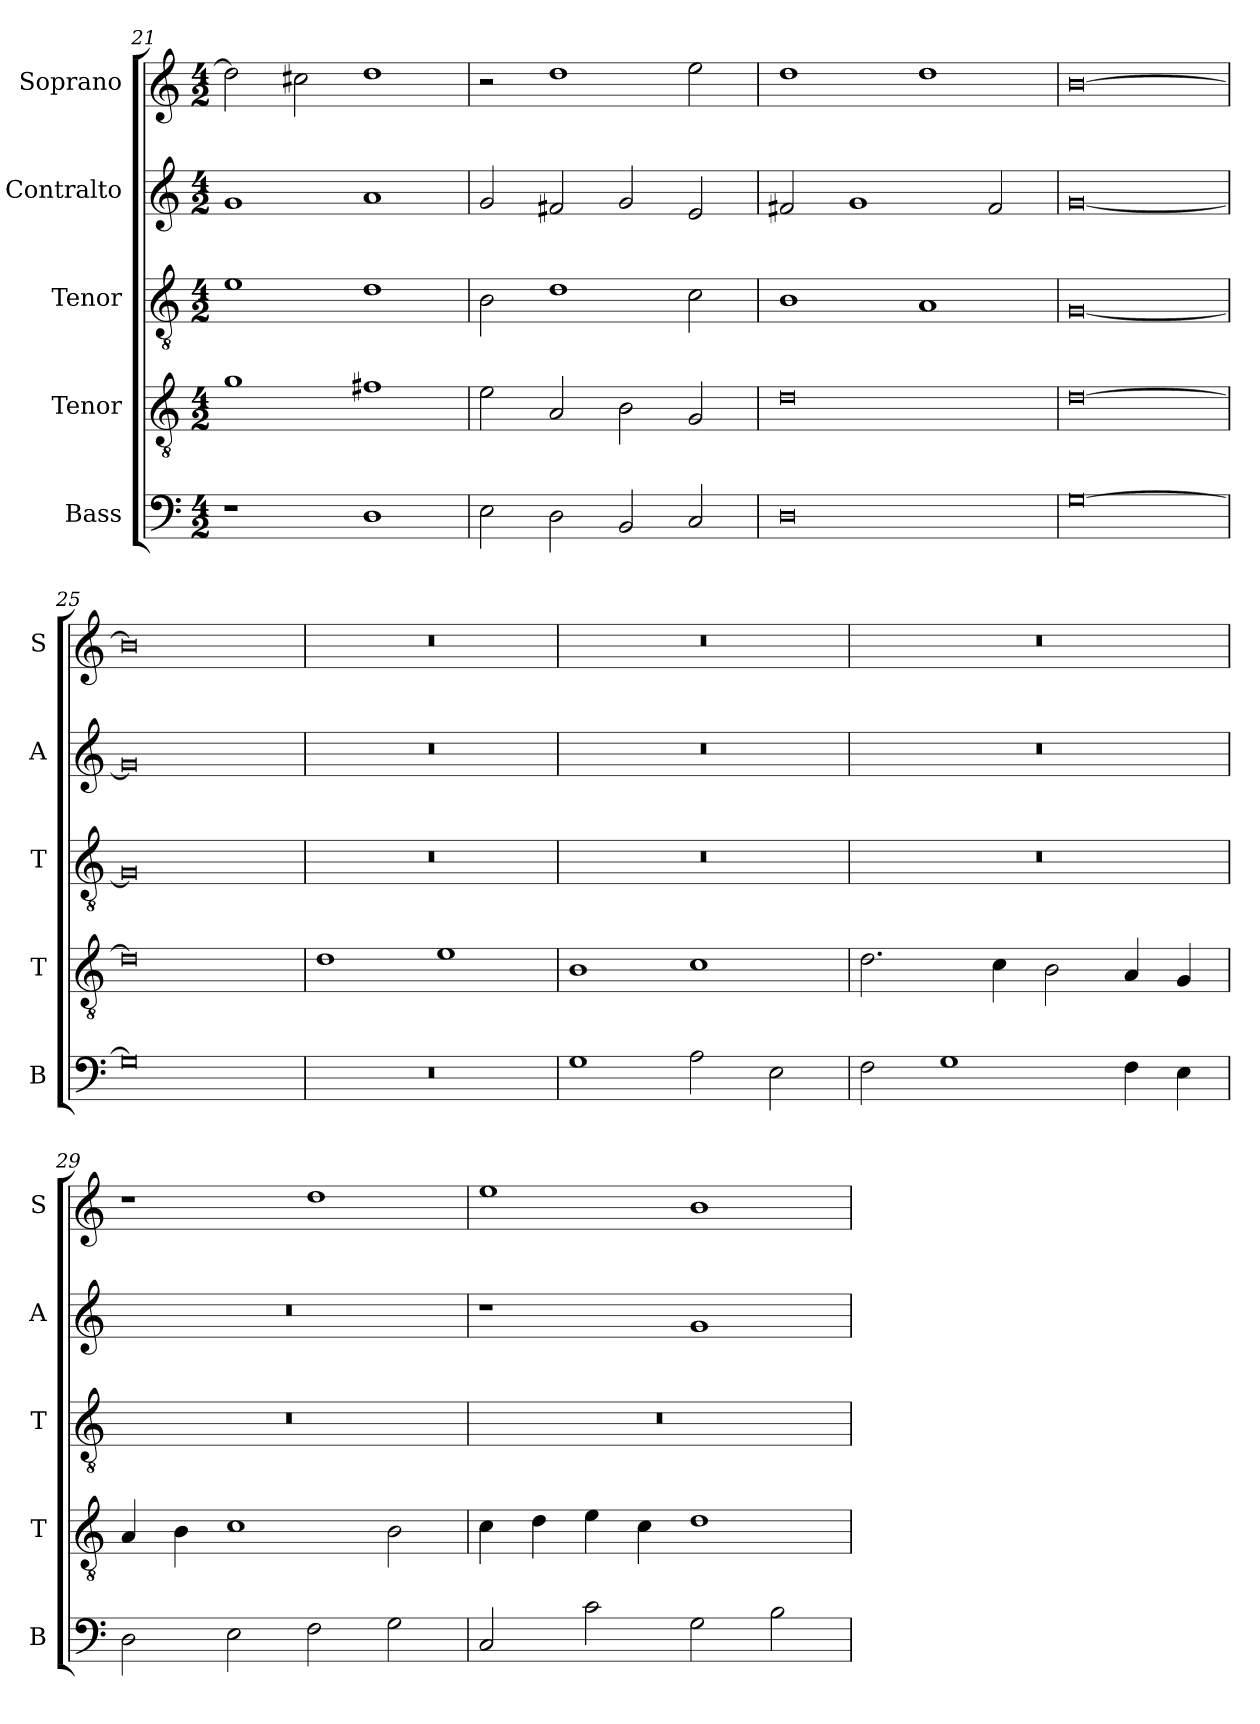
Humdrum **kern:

**kern	**kern	**kern	**kern	**kern
*part5	*part4	*part3	*part2	*part1
*staff5	*staff4	*staff3	*staff2	*staff1
*I"Bass	*I"Tenor	*I"Tenor	*I"Contralto	*I"Soprano
*I'B	*I'T	*I'T	*I'A	*I'S
*clefF4	*clefGv2	*clefGv2	*clefG2	*clefG2
*k[]	*k[]	*k[]	*k[]	*k[]
*G:mix	*G:mix	*G:mix	*G:mix	*G:mix
*M4/2	*M4/2	*M4/2	*M4/2	*M4/2
=21	=21	=21	=21	=21
1r	1g	1e	1g	2dd]
.	.	.	.	2cc#X
1D	1f#X	1d	1a	1dd
=22	=22	=22	=22	=22
2E	2e	2B	2g	2r
2D	2A	1d	2f#X	1dd
2BB	2B	.	2g	.
2C	2G	2c	2e	2ee
=23	=23	=23	=23	=23
0D	0d	1B	2f#X	1dd
.	.	.	1g	.
.	.	1A	.	1dd
.	.	.	2f#	.
=24	=24	=24	=24	=24
[0G	[0d	[0G	[0g	[0b
=25	=25	=25	=25	=25
0G]	0d]	0G]	0g]	0b]
=26	=26	=26	=26	=26
0r	1d	0r	0r	0r
.	1e	.	.	.
=27	=27	=27	=27	=27
1G	1B	0r	0r	0r
2A	1c	.	.	.
2E	.	.	.	.
=28	=28	=28	=28	=28
2F	2.d	0r	0r	0r
1G	.	.	.	.
.	4c	.	.	.
.	2B	.	.	.
4F	4A	.	.	.
4E	4G	.	.	.
=29	=29	=29	=29	=29
2D	4A	0r	0r	1r
.	4B	.	.	.
2E	1c	.	.	.
2F	.	.	.	1dd
2G	2B	.	.	.
=30	=30	=30	=30	=30
2C	4c	0r	1r	1ee
.	4d	.	.	.
2c	4e	.	.	.
.	4c	.	.	.
2G	1d	.	1g	1b
2B	.	.	.	.
=	=	=	=	=
*-	*-	*-	*-	*-
